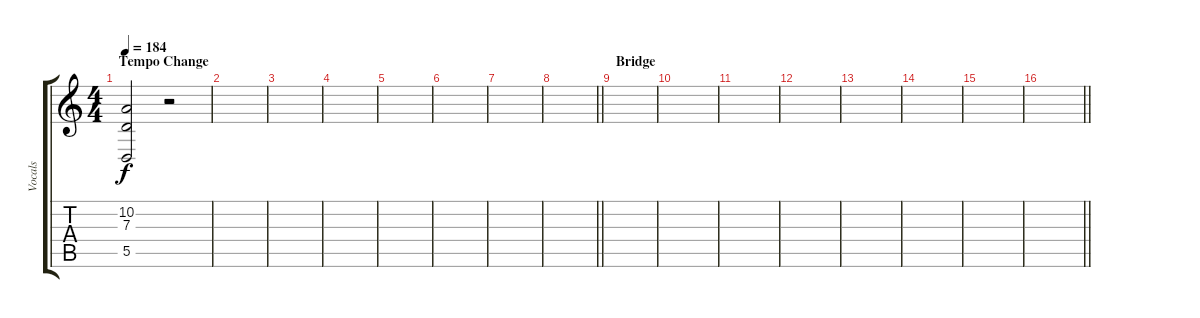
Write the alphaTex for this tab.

\track ("Vocals" "Vocals") {instrument lead2sawtooth}
\staff {score tabs}
\tuning (E4 B3 G3 D3 A2 E2) {hide}
\ts (4 4)
\section ("" "Tempo Change")
\tempo 184
\clef g2
\ks c
(10.2 7.3 5.5).2{dy f} r.2 |
|
|
|
|
|
|
\barLineRight lightlight
|
\section ("" "Bridge")
|
|
|
|
|
|
|
\barLineRight lightlight
